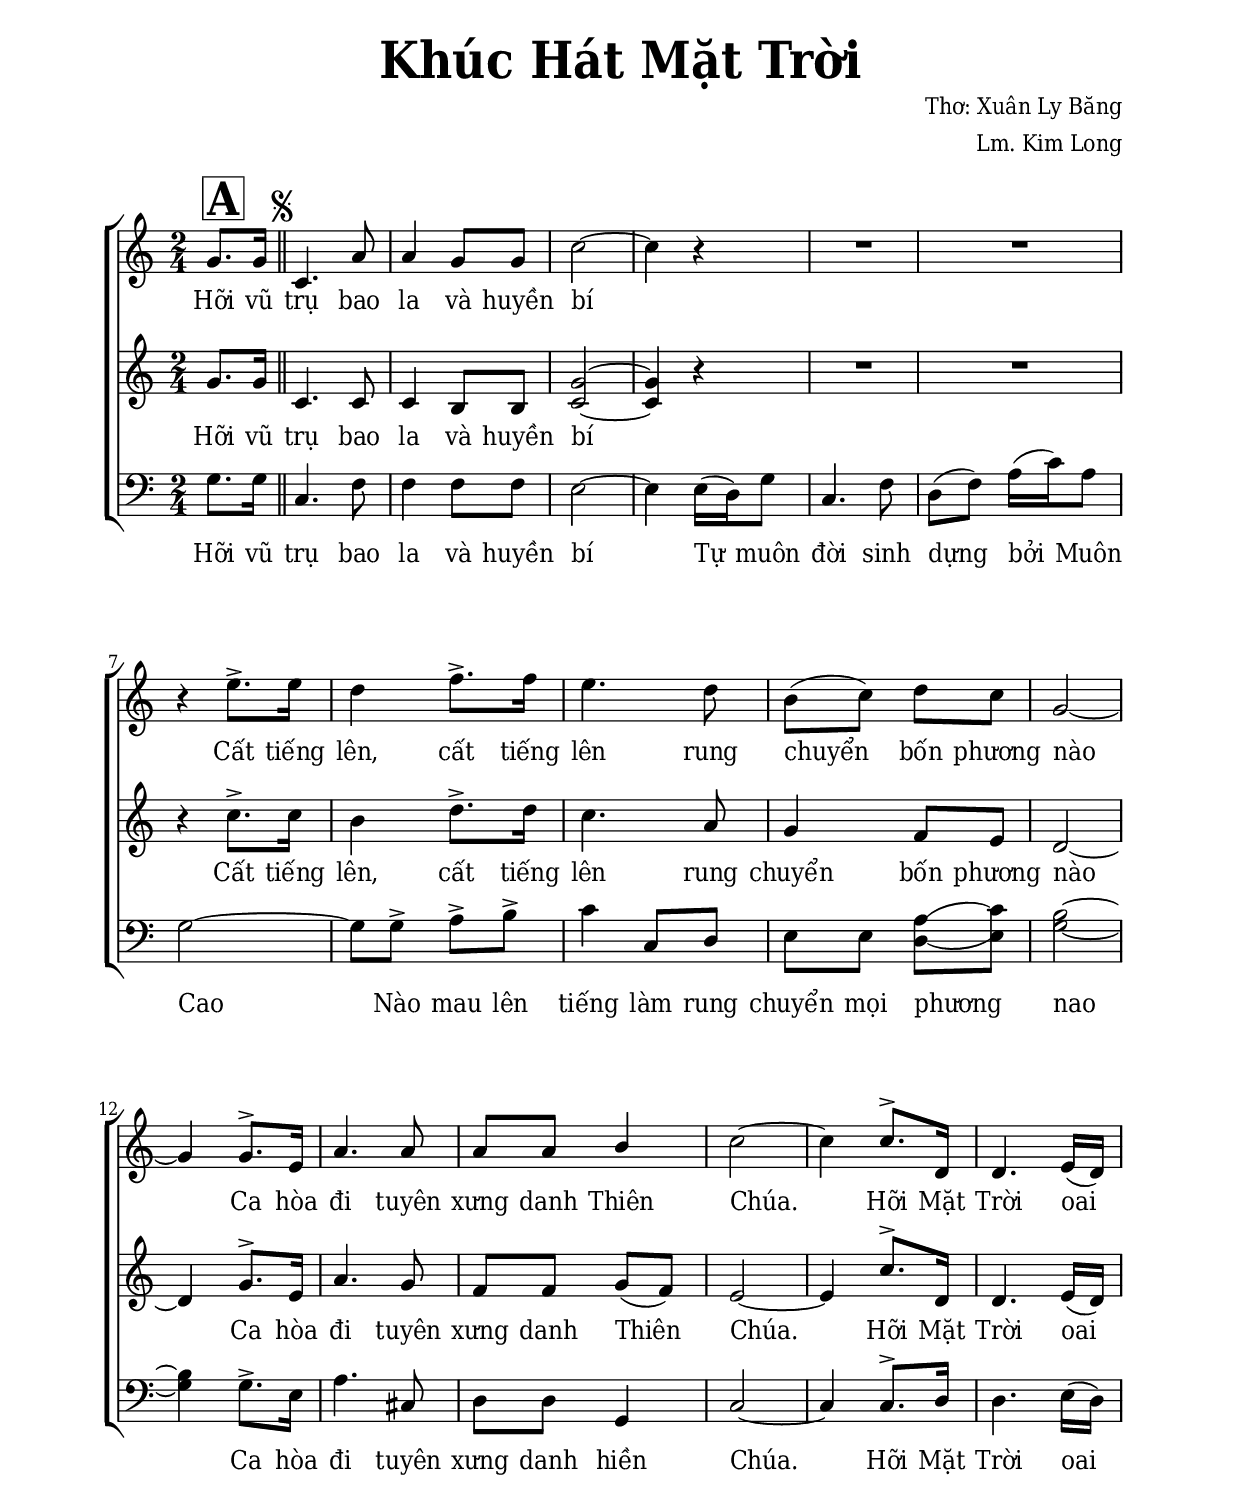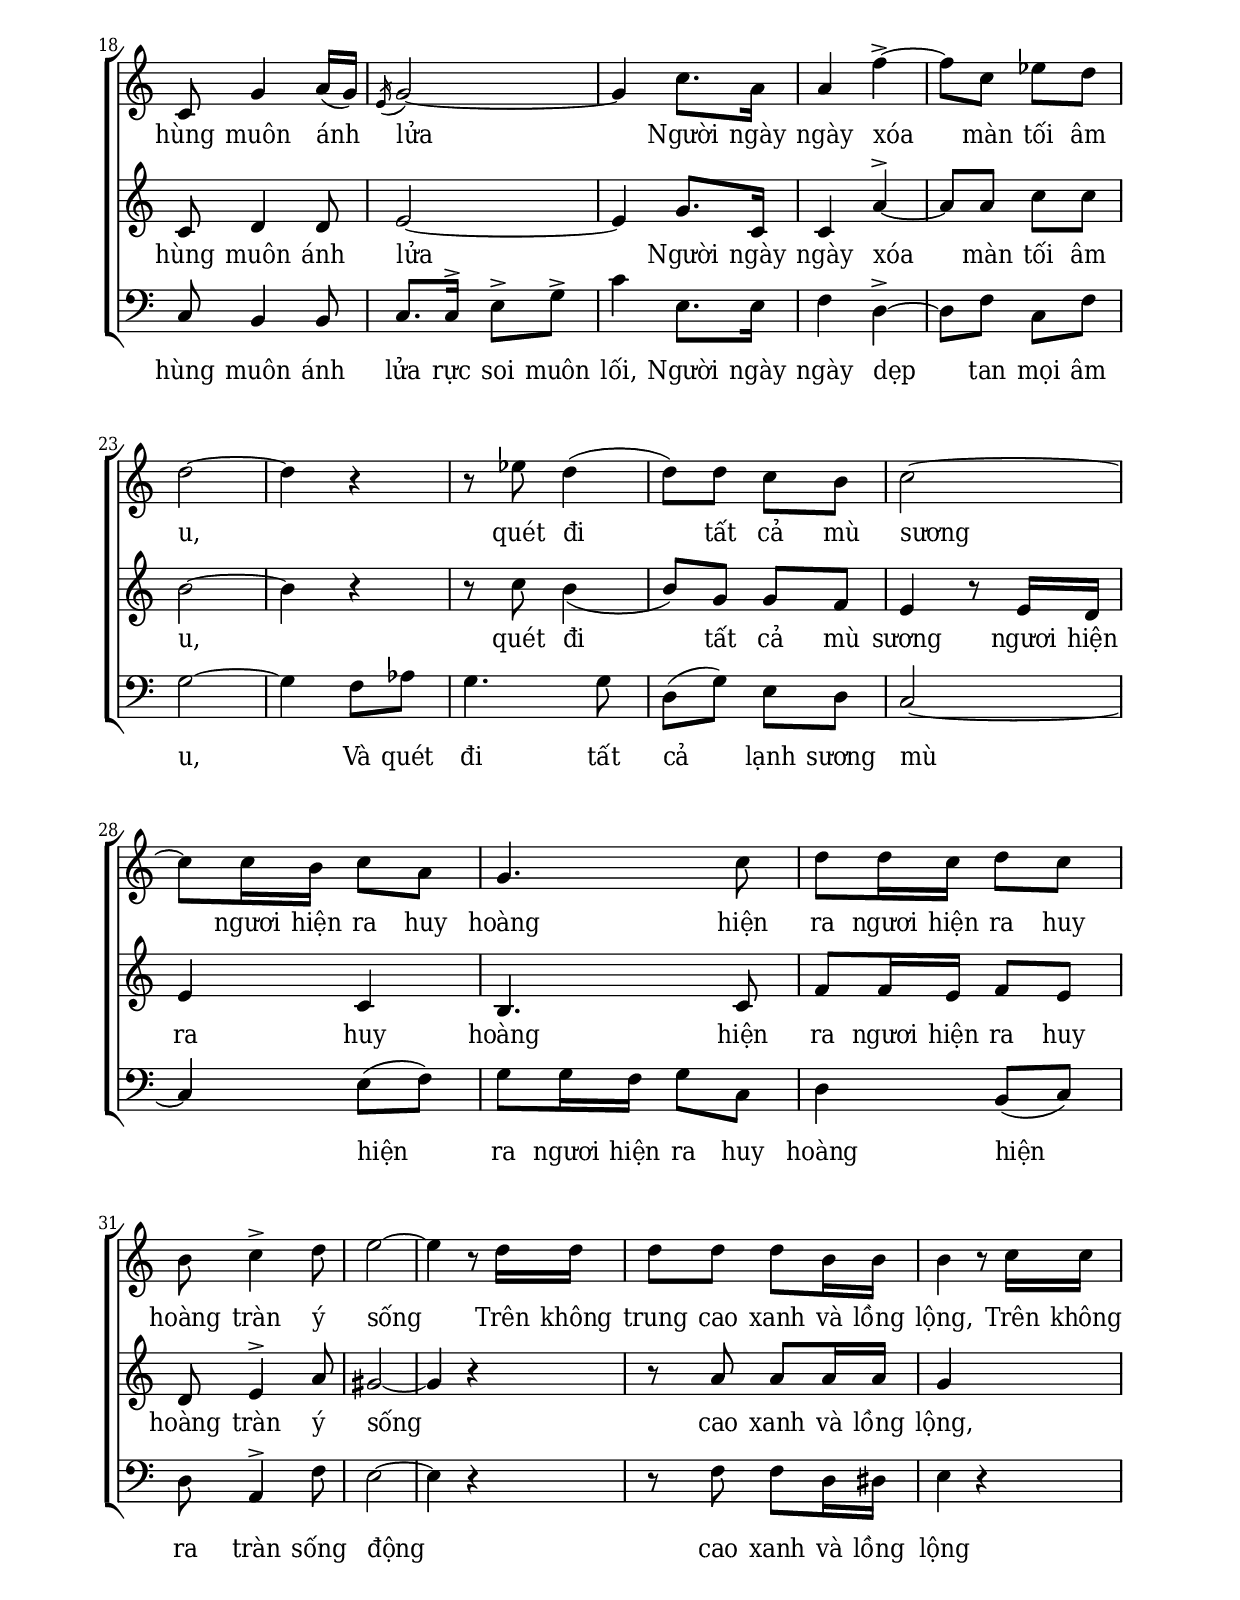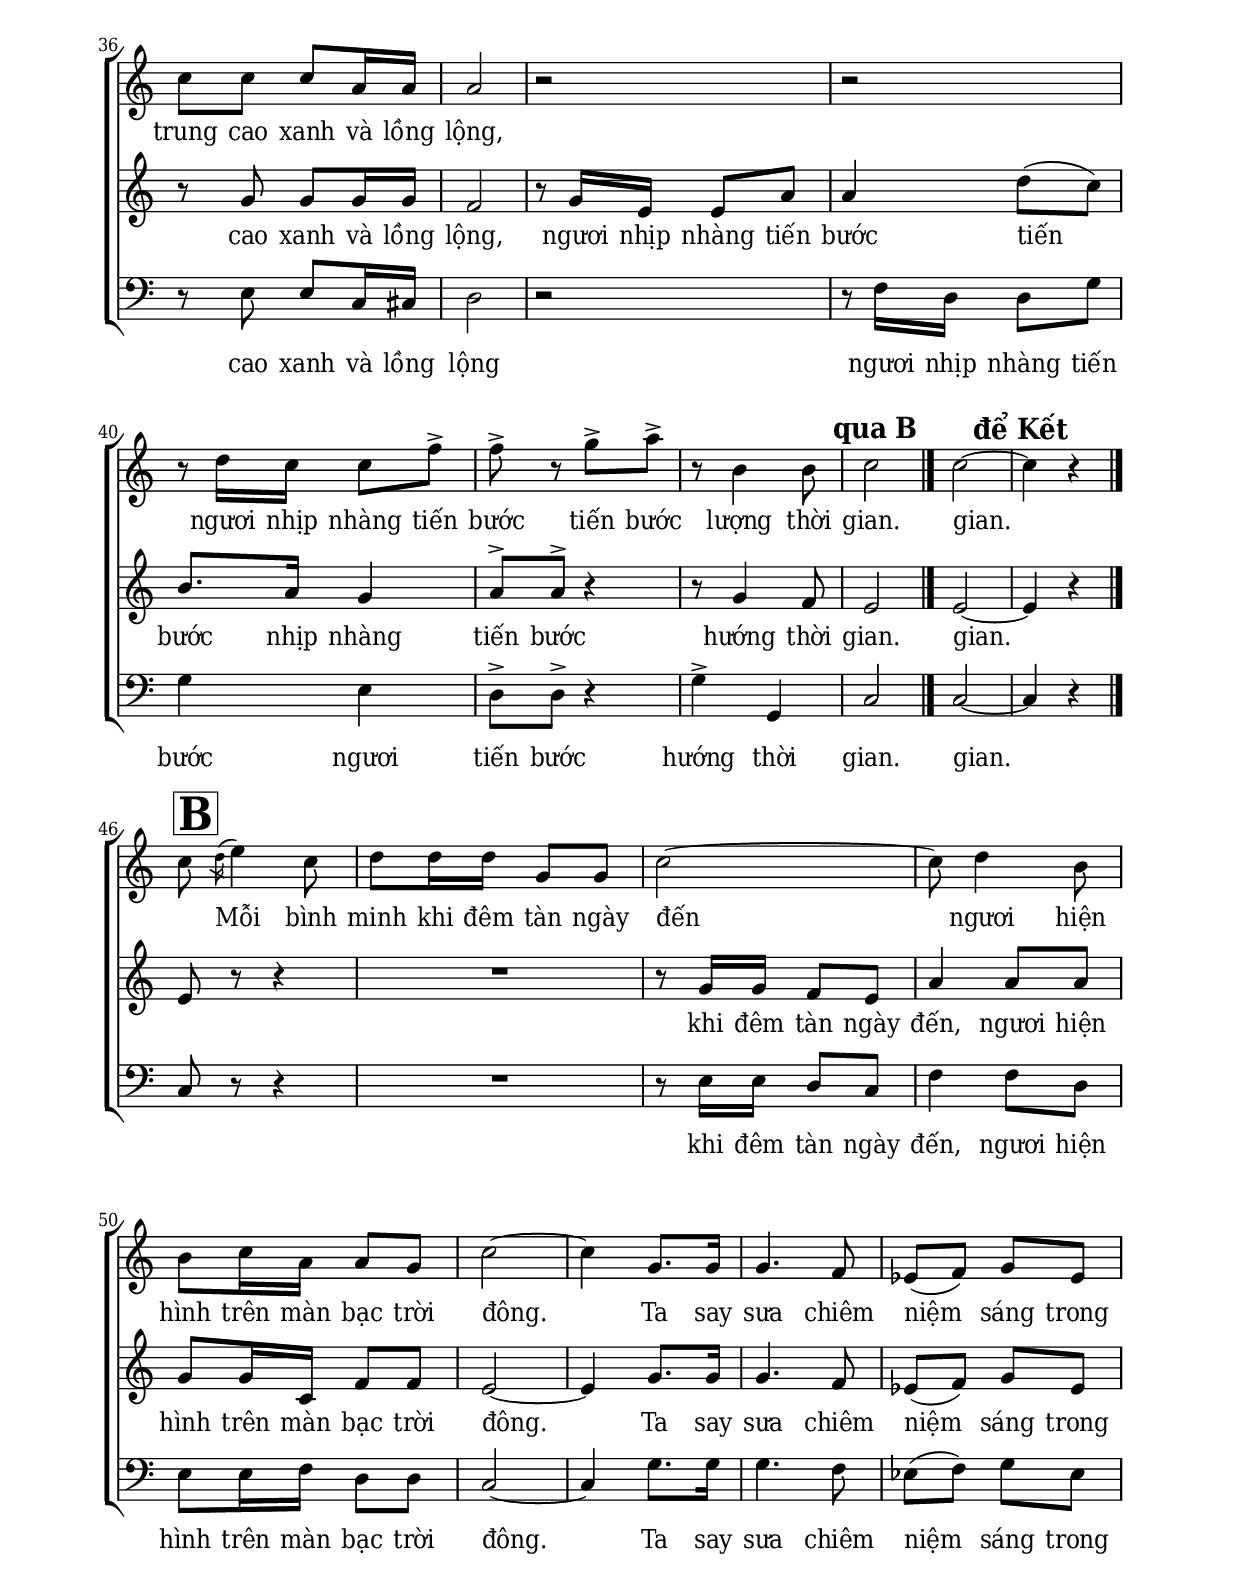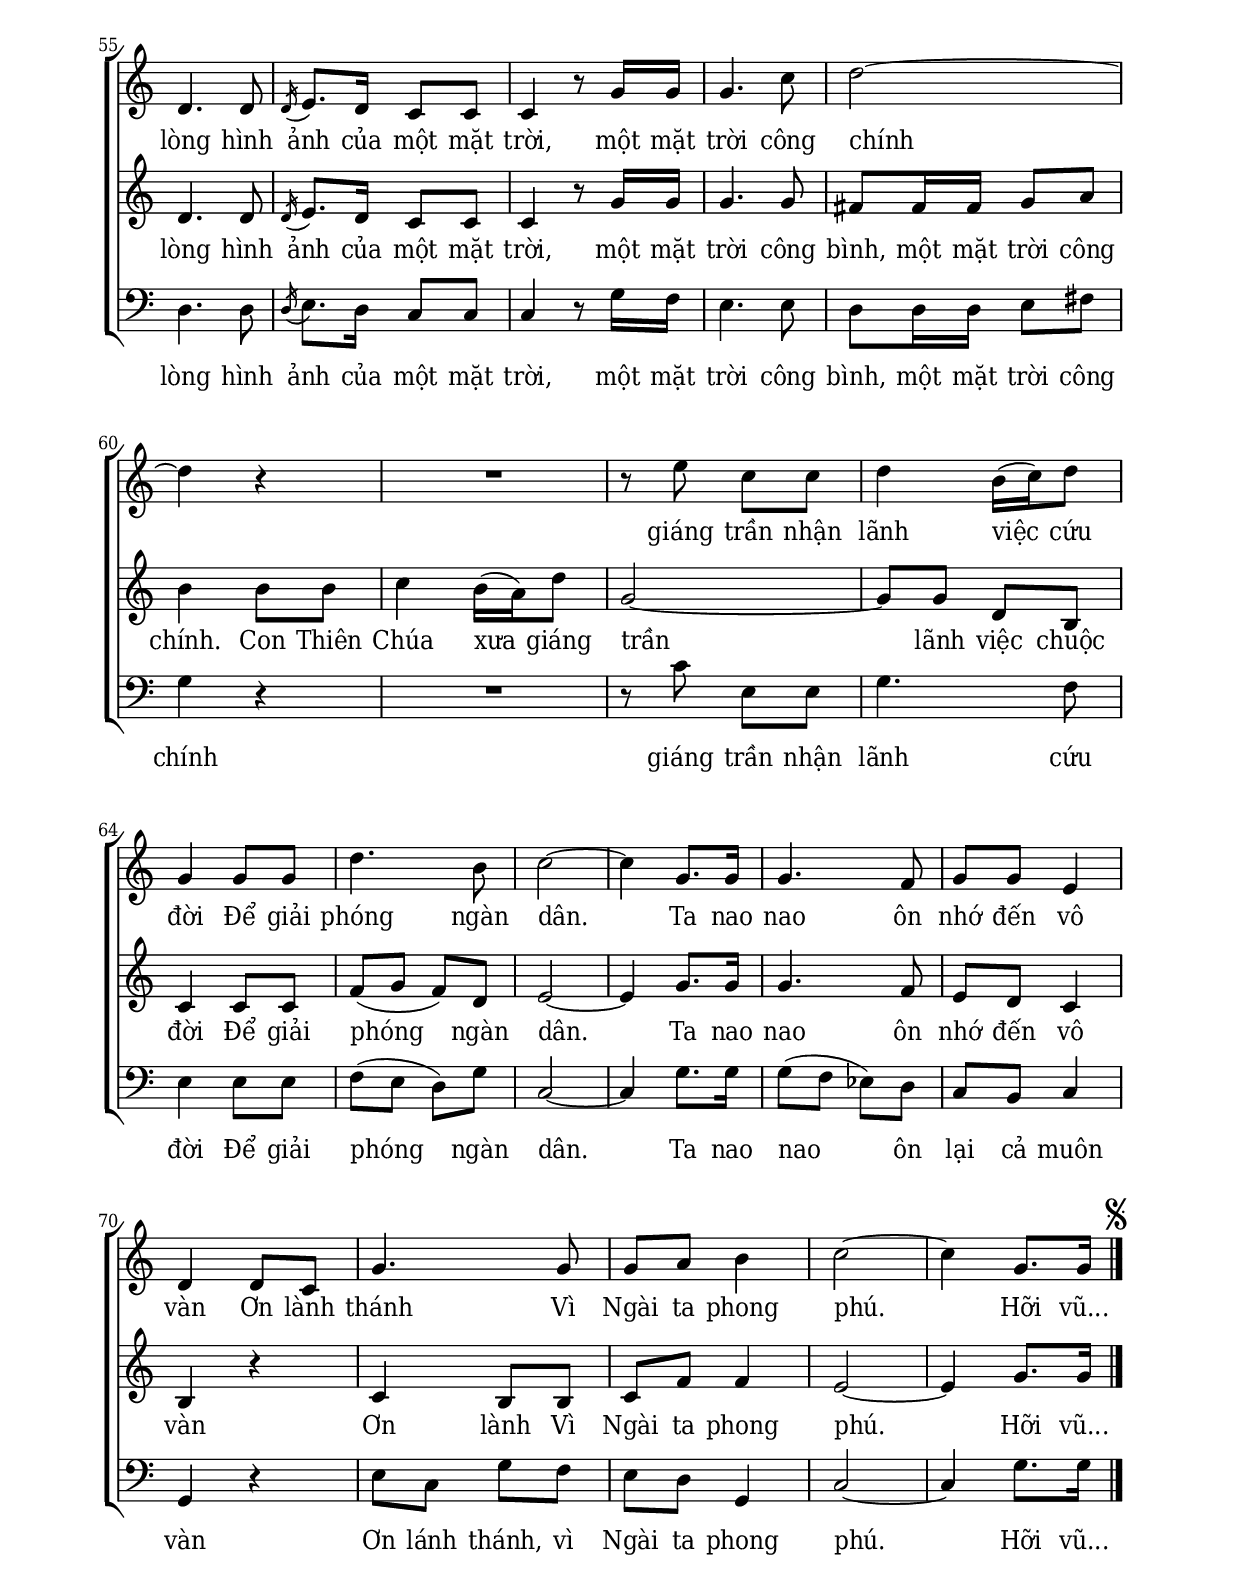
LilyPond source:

% Cài đặt chung\
\version "2.22.1"
\include "english.ly"

\header {
  title = \markup { \fontsize #3 "Khúc Hát Mặt Trời" }
  composer = "Thơ: Xuân Ly Băng"
  arranger = "Lm. Kim Long"
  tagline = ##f
}

% Nhạc phiên khúc
nhacPhienKhucSop = \relative c'' {
  \partial 4
  <>^\markup { \raise #1 \fontsize #6 \box \bold A }
  g8. g16 \bar "||"
  \once \override Score.RehearsalMark.font-size = #0.1
  \mark \markup { \musicglyph #"scripts.segno" }
  c,4. a'8 |
  a4 g8 g |
  c2 ~ |
  c4 r |
  R2
  R
  r4 e8. ^> e16 |
  d4 f8. ^> f16 |
  e4. d8 |
  b (c) d c |
  g2 ~ |
  g4 g8. ^> e16 |
  a4. a8 |
  a a \once \stemUp b4 |
  c2 ~ |
  c4 c8. ^> d,16 |
  d4. e16 (d) |
  c8 g'4
  a16 (g) |
  \slashedGrace {e16 (} g2) ~ |
  g4 c8. a16 |
  a4 f' ^> ~ |
  f8 c ef d |
  d2 ~ |
  d4 r |
  r8 ef8 d4 ^( |
  d8) d c b |
  c2 ^~ |
  c8 c16 b c8 a |
  g4. c8 |
  d d16 c d8 c |
  b c4 ^> d8 |
  e2 ~ |
  e4 r8 |
  d16 d |
  d8 d d b16 b |
  b4 r8 |
  c16 c |
  c8 c c a16 a |
  a2 |
  r2
  r
  r8 d16
  c c8 f ^> |
  f ^> r g ^>
  a ^> |
  r b,4 b8 |
  c2
  \tweak extra-offset #'(-3 . 0)
  ^\markup { \fontsize #2 \bold "qua B" }
  \bar "|."
 
  c2
  \tweak extra-offset #'(2 . 0.5)
  ^\markup { \fontsize #2 \bold "để Kết" }
  ~ |
  c4 r \bar "|." \break
  
  <>^\markup { \raise #1 \fontsize #6 \box \bold B }
  c8
  %^\tweak control-points #'((-2 . 3) (-1 . 3.1) (0 . 3.2) (1 . 2.4)) ( <> )
  \slashedGrace { \once \stemDown d16 ^(} e4
  ) c8 |
  d d16 d g,8 g |
  c2 ^~ |
  c8 d4 b8 |
  b c16 a a8 g |
  c2 ~ |
  c4 g8. g16 g4. f8 |
  ef8 (f) g ef |
  d4. d8 |
  \slashedGrace { d16 ( } e8.) d16 c8 c |
  c4 r8 g'16 g |
  g4. c8 |
  d2 ~ |
  d4 r |
  R2
  r8 e c c |
  d4 b16 (c) d8 |
  g,4 g8 g |
  d'4. b8 |
  c2 ~ |
  c4 g8. g16 |
  g4. f8 |
  g g e4 |
  d d8 c |
  g'4. g8 |
  g a b4 |
  c2 ~ |
  c4
  \stemNeutral
  g8. g16
  \once \override Score.RehearsalMark.font-size = #0.1
  \mark \markup { \musicglyph #"scripts.segno" }
  \bar "|."
}

nhacPhienKhucAlto = \relative c'' {
  \partial 4 g8. g16 |
  c,4. c8 |
  c4 b8 b |
  <g' c,>2 ~ |
  <g c,>4 r |
  R2
  R
  r4 c8. ^> c16 |
  b4 d8. ^> d16 |
  c4. a8 |
  g4 f8 e |
  d2 ~ |
  d4 g8. ^> e16 |
  a4. g8 |
  f f g (f) |
  e2 ~ |
  e4 c'8. ^> d,16 |
  d4. e16 (d) |
  c8 d4 d8 |
  e2 ~ |
  e4 g8. c,16 |
  c4 a' ^> ~ |
  a8 a c c |
  b2 ~ |
  b4 r |
  r8 c b4 _( |
  b8) g g f |
  e4 r8 e16 d |
  e4 c |
  b4. c8 |
  f8 f16 e f8 e |
  d e4 ^> a8 |
  gs2 ~ |
  gs4 r4 |
  r8 a a a16 a |
  g4 \skip 4 |
  r8 g g g16 g |
  f2 |
  r8 g16 e e8 a |
  a4 d8 (c) |
  b8. a16 g4 |
  a8 ^> a ^> r4 |
  r8 g4 f8 |
  e2 |
  
  e2 ~ |
  e4 r
  
  e8 r r4 |
  R2
  r8
  g16 g f8 e |
  a4 a8 a |
  g g16 c, f8 f |
  e2 ~ |
  e4 g8. g16 g4. f8 |
  ef8 (f) g ef |
  d4. d8 |
  \slashedGrace { d16 ( } e8.) d16 c8 c |
  c4 r8 g'16 g |
  g4. g8 |
  fs fs16 fs g8 a |
  b4 b8 b
  c4 b16 (a) d8 |
  g,2 ~ |
  g8 g d b |
  c4 c8 c |
  f (g f) d |
  e2 ~ |
  e4 g8. g16 |
  g4. f8 |
  e d c4 |
  b r |
  c b8 b |
  c f f4 |
  e2 ~ |
  e4 g8. g16
}

nhacPhienKhucBas = \relative c {
  \partial 4 g'8. g16 |
  c,4. f8 |
  f4 f8 f |
  e2 ~ |
  e4 e16 (d) g8 |
  c,4. f8 |
  d (f) a16 (c) a8 |
  g2 ~ |
  g8 g ^> a ^> b ^> |
  c4 c,8 d |
  e e <a\=1^( d,\=2_(> <c\=1) e,\=2)> |
  <b g>2 ~ |
  <b g>4 g8. ^> e16 |
  a4. cs,8 |
  d d g,4 |
  c2 ~ |
  c4 c8. ^> d16 |
  d4. e16 (d) |
  c8 b4 b8 |
  c8. c16 ^> e8 ^> g ^> |
  c4 e,8. e16 |
  f4 d ^> ~ |
  d8 f c f |
  g2 ~ |
  g4 f8 af |
  g4. g8 |
  d (g) e d |
  c2 ~ |
  c4 e8 (f) |
  g g16 f g8 c, |
  d4 b8 (c) |
  d a4 ^> f'8 |
  e2 ~ |
  e4 r |
  r8 f f d16 ds |
  e4 r |
  r8 e e c16 cs |
  d2 |
  r |
  r8 f16 d d8 g |
  g4 e |
  d8 ^> d ^> r4 |
  g4 ^> g, |
  c2
  
  c2 ~ |
  c4 r
  
  c8 r r4 |
  R2
  r8 e16 e d8 c |
  f4 f8 d |
  e e16 f d8 d |
  c2 ~ |
  c4 g'8. g16 |
  g4. f8 |
  ef (f) g ef |
  d4. d8 |
  \slashedGrace { d16 (} e8.) d16 c8 c |
  c4 r8 g'16 f |
  e4. e8 |
  d d16 d e8 fs |
  g4 r |
  R2
  r8 c e, e |
  g4. f8 |
  e4 e8 e |
  f (e d) g |
  c,2 ~ |
  c4 g'8. g16 |
  g8 (f ef) d |
  c b c4 |
  g r |
  e'8 c g' f |
  e d g,4 |
  c2 ~ |
  c4 g'8. g16
}

% Lời phiên khúc
loiPhienKhucSop = \lyrics {
  Hỡi vũ trụ bao la và huyền bí
  Cất tiếng lên, cất tiếng lên
  rung chuyển bốn phương nào
  Ca hòa đi tuyên xưng danh Thiên Chúa.
  Hỡi Mặt Trời oai hùng muôn ánh lửa
  Người ngày ngày xóa màn tối âm u,
  quét đi tất cả mù sương
  ngươi hiện ra huy hoàng
  hiện ra
  ngươi hiện ra huy hoàng
  tràn ý sống
  Trên không trung cao xanh và lồng lộng,
  Trên không trung cao xanh và lồng lộng,
  ngươi nhịp nhàng tiến bước
  tiến bước lượng thời gian.
  
  gian.
  
  _ Mỗi bình minh khi đêm tàn ngày đến
  ngươi hiện hình trên màn bạc trời đông.
  Ta say sưa chiêm niệm sáng trong lòng
  hình ảnh của một mặt trời,
  một mặt trời công chính
  giáng trần nhận lãnh việc cứu đời
  Để giải phóng ngàn dân.
  Ta nao nao ôn nhớ đến vô vàn
  Ơn lành thánh
  Vì Ngài ta phong phú.
  
  Hỡi vũ...
}

loiPhienKhucAlto = \lyrics {
  Hỡi vũ trụ bao la và huyền bí
  Cất tiếng lên, cất tiếng lên
  rung chuyển bốn phương nào
  Ca hòa đi tuyên xưng danh Thiên Chúa.
  Hỡi Mặt Trời oai hùng muôn ánh lửa
  Người ngày ngày xóa màn tối âm u,
  quét đi tất cả mù sương
  ngươi hiện ra huy hoàng
  hiện ra
  ngươi hiện ra huy hoàng
  tràn ý sống
  cao xanh và lồng lộng,
  cao xanh và lồng lộng,
  ngươi nhịp nhàng tiến bước
  tiến bước nhịp nhàng tiến bước hướng thời gian.
  
  gian.
  
  _ khi đêm tàn ngày đến,
  ngươi hiện hình trên màn bạc trời đông.
  Ta say sưa chiêm niệm sáng trong lòng
  hình ảnh của một mặt trời,
  một mặt trời công bình,
  một mặt trời công chính.
  Con Thiên Chúa xưa giáng trần
  lãnh việc chuộc đời
  Để giải phóng ngàn dân.
  Ta nao nao ôn nhớ đến vô vàn
  Ơn lành 
  Vì Ngài ta phong phú.
  
  Hỡi vũ...
}

loiPhienKhucBas = \lyrics {
  \override LyricText.extra-offset = #'(0 . -1)
  Hỡi vũ trụ bao la và huyền bí
  Tự muôn đời sinh dựng bởi Muôn Cao
  Nào mau lên tiếng làm rung chuyển mọi phương nao
  Ca hòa đi tuyên xưng danh hiền Chúa.
  Hỡi Mặt Trời oai hùng muôn ánh lửa rực soi muôn lối,
  Người ngày ngày dẹp tan mọi âm u,
  Và quét đi tất cả lạnh sương mù
  hiện ra ngươi hiện ra huy hoàng
  hiện ra tràn sống động
  cao xanh và lồng lộng
  cao xanh và lồng lộng
  ngươi nhịp nhàng tiến bước
  ngươi tiến bước hướng thời gian.
  
  gian.
  
  _ khi đêm tàn ngày đến,
  ngươi hiện hình trên màn bạc trời đông.
  Ta say sưa chiêm niệm sáng trong lòng
  hình ảnh của một mặt trời,
  một mặt trời công bình,
  một mặt trời công chính
  giáng trần nhận lãnh cứu đời
  Để giải phóng ngàn dân.
  Ta nao nao ôn lại cả muôn vàn
  Ơn lánh thánh, vì Ngài ta phong phú.
  Hỡi vũ...
}

% Dàn trang
\paper {
  #(set-paper-size "a4")
  top-margin = 15\mm
  bottom-margin = 20\mm
  left-margin = 20\mm
  right-margin = 20\mm
  indent = #0
  #(define fonts
	 (make-pango-font-tree "Deja Vu Serif Condensed"
	 		       "Deja Vu Serif Condensed"
			       "Deja Vu Serif Condensed"
			       (/ 20 20)))
  print-page-number = ##f
  system-system-spacing = #'((basic-distance . 13)
                             (minimum-distance . 13)
                             (padding . 2))
  score-system-spacing = #'((basic-distance . 13)
                             (minimum-distance . 13)
                             (padding . 2))
  %page-count = 3
}

TongNhip = {
  \key c \major \time 2/4
  \set Timing.beamExceptions = #'()
  \set Timing.baseMoment = #(ly:make-moment 1/4)
}

% Đổi kích thước nốt cho bè phụ
notBePhu =
#(define-music-function (font-size music) (number? ly:music?)
   (for-some-music
     (lambda (m)
       (if (music-is-of-type? m 'rhythmic-event)
           (begin
             (set! (ly:music-property m 'tweaks)
                   (cons `(font-size . ,font-size)
                         (ly:music-property m 'tweaks)))
             #t)
           #f))
     music)
   music)

\score {
  \new ChoirStaff <<
    \new Staff <<
      \new Voice = "beSop" {
        \clef treble \TongNhip \nhacPhienKhucSop
      }
      \new Lyrics \lyricsto "beSop" \loiPhienKhucSop
      >>
    \new Staff <<
      \new Voice = "beAlto" {
        \clef treble \TongNhip \nhacPhienKhucAlto
      }
      \new Lyrics \lyricsto beAlto \loiPhienKhucAlto
    >>
    \new Staff <<
      \new Voice = "beBass" {
        \clef bass \TongNhip \nhacPhienKhucBas
      }
      \new Lyrics \lyricsto beBass \loiPhienKhucBas
    >>
  >>
  \layout {
    %\override Lyrics.LyricText.font-size = #+2
    \override Lyrics.LyricSpace.minimum-distance = #1
  } 
}
